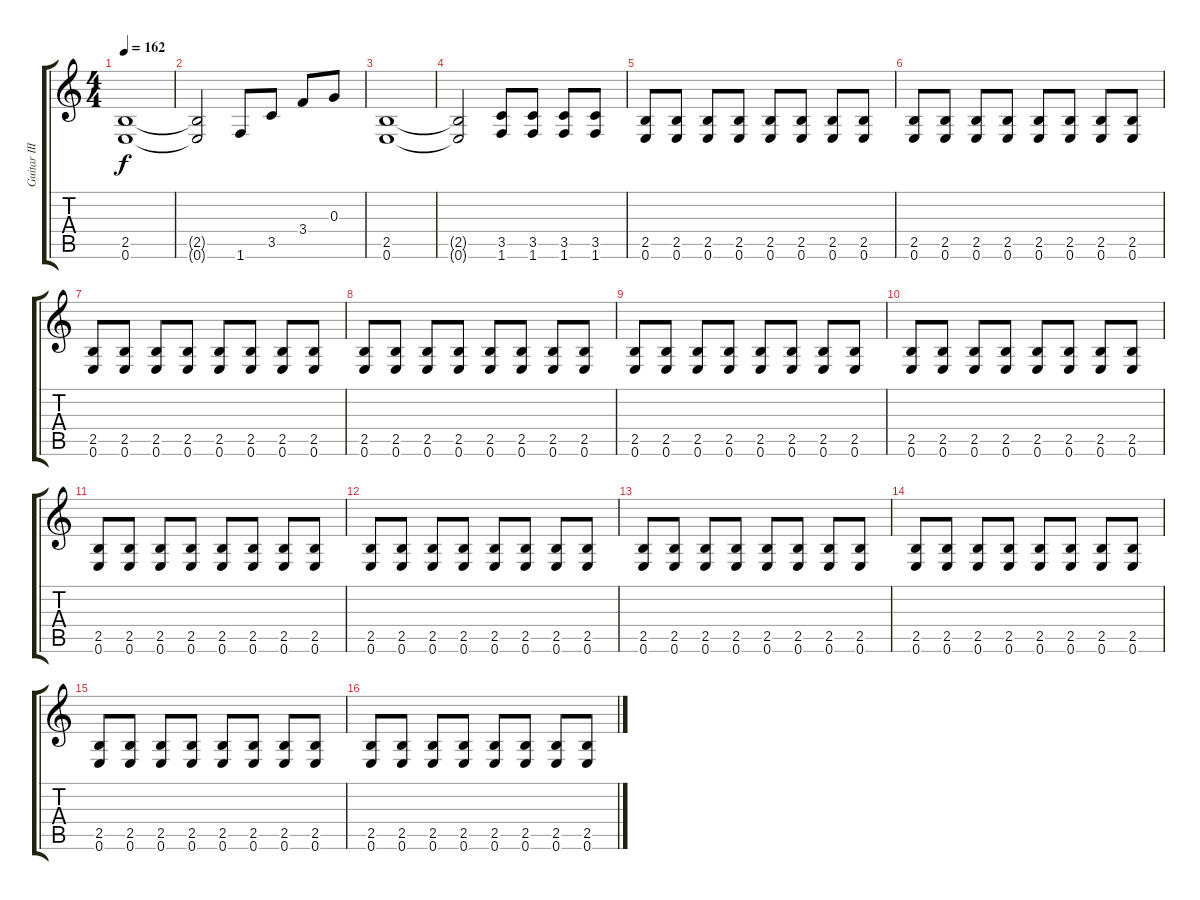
\track ("Guitar III" "Guitar III") {instrument overdrivenguitar}
\staff {score tabs}
\tuning (E4 B3 G3 D3 A2 E2) {hide}
\ts (4 4)
\tempo 162
\clef g2
\ks c
(2.5 0.6).1{dy f} |
(2.5{t} 0.6{t}).2 1.6.8 3.5.8 3.4.8 0.3.8 |
(2.5 0.6).1 |
(2.5{t} 0.6{t}).2 (3.5 1.6).8 (3.5 1.6).8 (3.5 1.6).8 (3.5 1.6).8 |
(2.5 0.6).8 (2.5 0.6).8 (2.5 0.6).8 (2.5 0.6).8 (2.5 0.6).8 (2.5 0.6).8 (2.5 0.6).8 (2.5 0.6).8 |
(2.5 0.6).8 (2.5 0.6).8 (2.5 0.6).8 (2.5 0.6).8 (2.5 0.6).8 (2.5 0.6).8 (2.5 0.6).8 (2.5 0.6).8 |
(2.5 0.6).8 (2.5 0.6).8 (2.5 0.6).8 (2.5 0.6).8 (2.5 0.6).8 (2.5 0.6).8 (2.5 0.6).8 (2.5 0.6).8 |
(2.5 0.6).8 (2.5 0.6).8 (2.5 0.6).8 (2.5 0.6).8 (2.5 0.6).8 (2.5 0.6).8 (2.5 0.6).8 (2.5 0.6).8 |
(2.5 0.6).8 (2.5 0.6).8 (2.5 0.6).8 (2.5 0.6).8 (2.5 0.6).8 (2.5 0.6).8 (2.5 0.6).8 (2.5 0.6).8 |
(2.5 0.6).8 (2.5 0.6).8 (2.5 0.6).8 (2.5 0.6).8 (2.5 0.6).8 (2.5 0.6).8 (2.5 0.6).8 (2.5 0.6).8 |
(2.5 0.6).8 (2.5 0.6).8 (2.5 0.6).8 (2.5 0.6).8 (2.5 0.6).8 (2.5 0.6).8 (2.5 0.6).8 (2.5 0.6).8 |
(2.5 0.6).8 (2.5 0.6).8 (2.5 0.6).8 (2.5 0.6).8 (2.5 0.6).8 (2.5 0.6).8 (2.5 0.6).8 (2.5 0.6).8 |
(2.5 0.6).8 (2.5 0.6).8 (2.5 0.6).8 (2.5 0.6).8 (2.5 0.6).8 (2.5 0.6).8 (2.5 0.6).8 (2.5 0.6).8 |
(2.5 0.6).8 (2.5 0.6).8 (2.5 0.6).8 (2.5 0.6).8 (2.5 0.6).8 (2.5 0.6).8 (2.5 0.6).8 (2.5 0.6).8 |
(2.5 0.6).8 (2.5 0.6).8 (2.5 0.6).8 (2.5 0.6).8 (2.5 0.6).8 (2.5 0.6).8 (2.5 0.6).8 (2.5 0.6).8 |
(2.5 0.6).8 (2.5 0.6).8 (2.5 0.6).8 (2.5 0.6).8 (2.5 0.6).8 (2.5 0.6).8 (2.5 0.6).8 (2.5 0.6).8
